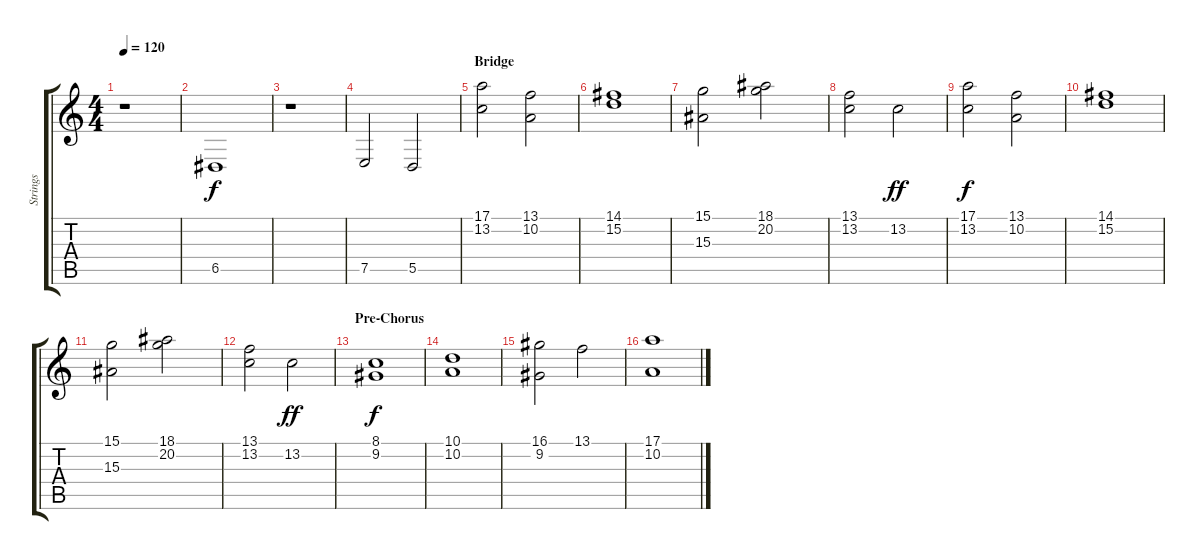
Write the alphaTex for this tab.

\track ("Strings" "Strings") {instrument stringensemble2}
\staff {score tabs}
\tuning (E4 B3 G3 D3 A2 E2) {hide}
\ts (4 4)
\tempo 120
\clef g2
\ks c
r.1{dy f} |
6.5.1 |
r.1 |
7.5.2 5.5.2 |
\section ("" "Bridge")
(17.1 13.2).2 (13.1 10.2).2 |
(14.1 15.2).1 |
(15.1 15.3).2 (18.1 20.2).2 |
(13.1 13.2).2 13.2.2{dy ff} |
(17.1 13.2).2{dy f} (13.1 10.2).2 |
(14.1 15.2).1 |
(15.1 15.3).2 (18.1 20.2).2 |
(13.1 13.2).2 13.2.2{dy ff} |
\section ("" "Pre-Chorus")
(8.1 9.2).1{dy f} |
(10.1 10.2).1 |
(16.1 9.2).2 13.1.2 |
(17.1 10.2).1
